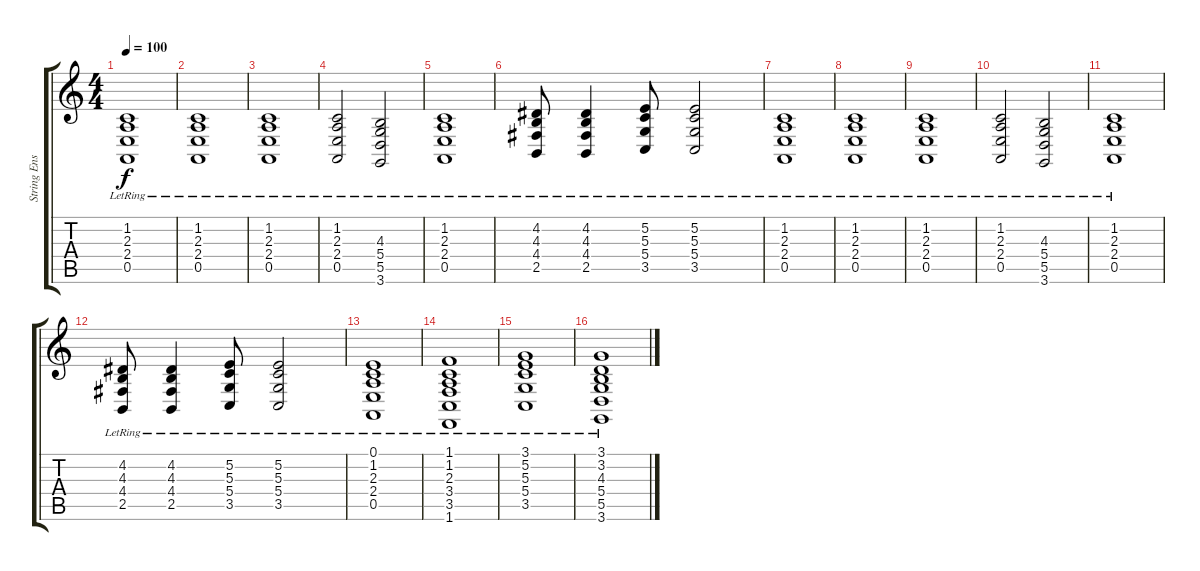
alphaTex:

\track ("String Ensemble 1" "String Ens") {instrument stringensemble1}
\staff {score tabs}
\tuning (E4 B3 G3 D3 A2 E2) {hide}
\ts (4 4)
\section ("" "")
\tempo 100
\clef g2
\ks c
(1.2{lr} 2.3{lr} 2.4{lr} 0.5{lr}).1{dy f instrument stringensemble1} |
\section ("" "")
(1.2{lr} 2.3{lr} 2.4{lr} 0.5{lr}).1 |
\section ("" "")
(1.2{lr} 2.3{lr} 2.4{lr} 0.5{lr}).1 |
\section ("" "")
(1.2 2.3{lr} 2.4{lr} 0.5{lr}).2 (4.3{lr} 5.4{lr} 5.5{lr} 3.6{lr}).2 |
(1.2 2.3{lr} 2.4{lr} 0.5{lr}).1 |
(4.2{lr} 4.3{lr} 4.4{lr} 2.5{lr}).8 (4.2{lr} 4.3{lr} 4.4{lr} 2.5{lr}).4 (5.2{lr} 5.3{lr} 5.4{lr} 3.5{lr}).8 (5.2{lr} 5.3{lr} 5.4{lr} 3.5{lr}).2 |
(1.2{lr} 2.3{lr} 2.4{lr} 0.5{lr}).1 |
(1.2{lr} 2.3{lr} 2.4{lr} 0.5{lr}).1 |
(1.2{lr} 2.3{lr} 2.4{lr} 0.5{lr}).1 |
(1.2 2.3{lr} 2.4{lr} 0.5{lr}).2 (4.3{lr} 5.4{lr} 5.5{lr} 3.6{lr}).2 |
(1.2 2.3{lr} 2.4{lr} 0.5{lr}).1 |
(4.2{lr} 4.3{lr} 4.4{lr} 2.5{lr}).8 (4.2{lr} 4.3{lr} 4.4{lr} 2.5{lr}).4 (5.2{lr} 5.3{lr} 5.4{lr} 3.5{lr}).8 (5.2{lr} 5.3{lr} 5.4{lr} 3.5{lr}).2 |
\section ("" "")
(0.1{lr} 1.2{lr} 2.3{lr} 2.4{lr} 0.5{lr}).1 |
(1.1{lr} 1.2{lr} 2.3{lr} 3.4{lr} 3.5{lr} 1.6{lr}).1 |
(3.1{lr} 5.2{lr} 5.3{lr} 5.4{lr} 3.5{lr}).1 |
(3.1{lr} 3.2{lr} 4.3{lr} 5.4{lr} 5.5{lr} 3.6{lr}).1
